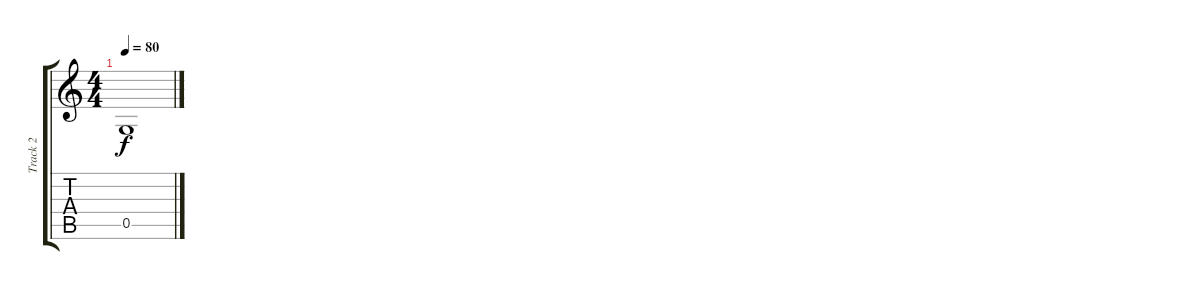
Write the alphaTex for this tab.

\track ("Track 2" "Track 2") {instrument electricguitarmuted}
\staff {score tabs}
\tuning (D4 A3 F3 C3 G2 D2) {hide}
\ts (4 4)
\tempo 80
\clef g2
\ks c
0.5{t}.1{dy f}
